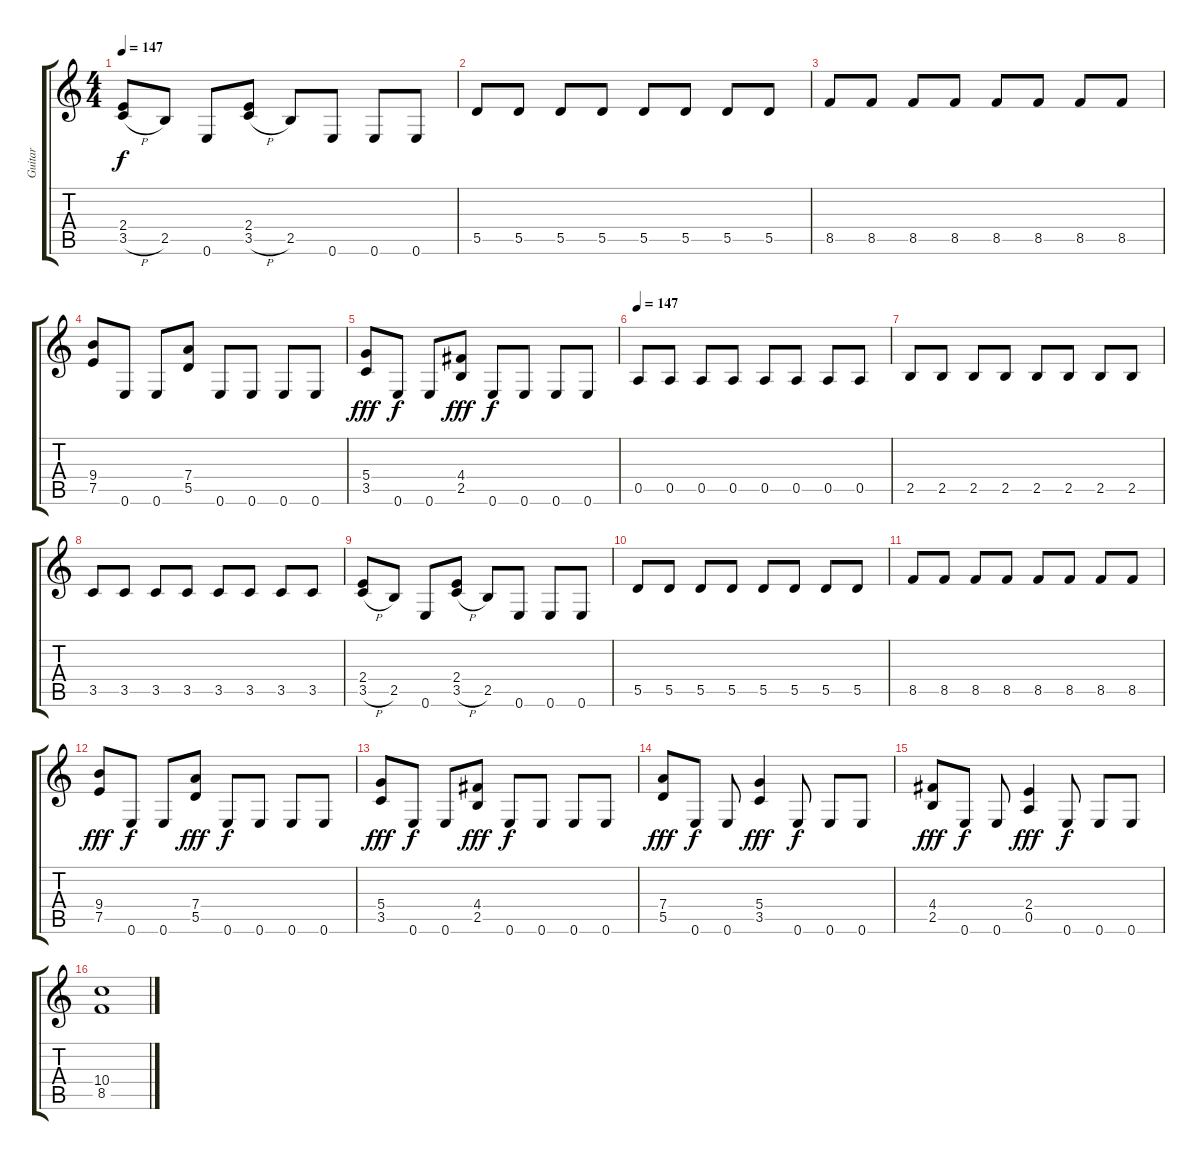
\track ("Guitar" "Guitar") {instrument distortionguitar}
\staff {score tabs}
\tuning (E4 B3 G3 D3 A2 E2) {hide}
\ts (4 4)
\tempo 147
\clef g2
\ks c
(2.4 3.5{h}).8{dy f} 2.5.8 0.6.8 (2.4 3.5{h}).8 2.5.8 0.6.8 0.6.8 0.6.8 |
5.5.8 5.5.8 5.5.8 5.5.8 5.5.8 5.5.8 5.5.8 5.5.8 |
8.5.8 8.5.8 8.5.8 8.5.8 8.5.8 8.5.8 8.5.8 8.5.8 |
(9.4 7.5).8 0.6.8 0.6.8 (7.4 5.5).8 0.6.8 0.6.8 0.6.8 0.6.8 |
(5.4 3.5).8{dy fff} 0.6.8{dy f} 0.6.8 (4.4 2.5).8{dy fff} 0.6.8{dy f} 0.6.8 0.6.8 0.6.8 |
\tempo 147
0.5.8 0.5.8 0.5.8 0.5.8 0.5.8 0.5.8 0.5.8 0.5.8 |
2.5.8 2.5.8 2.5.8 2.5.8 2.5.8 2.5.8 2.5.8 2.5.8 |
3.5.8 3.5.8 3.5.8 3.5.8 3.5.8 3.5.8 3.5.8 3.5.8 |
(2.4 3.5{h}).8 2.5.8 0.6.8 (2.4 3.5{h}).8 2.5.8 0.6.8 0.6.8 0.6.8 |
5.5.8 5.5.8 5.5.8 5.5.8 5.5.8 5.5.8 5.5.8 5.5.8 |
8.5.8 8.5.8 8.5.8 8.5.8 8.5.8 8.5.8 8.5.8 8.5.8 |
(9.4 7.5).8{dy fff} 0.6.8{dy f} 0.6.8 (7.4 5.5).8{dy fff} 0.6.8{dy f} 0.6.8 0.6.8 0.6.8 |
(5.4 3.5).8{dy fff} 0.6.8{dy f} 0.6.8 (4.4 2.5).8{dy fff} 0.6.8{dy f} 0.6.8 0.6.8 0.6.8 |
(7.4 5.5).8{dy fff} 0.6.8{dy f} 0.6.8 (5.4 3.5).4{dy fff} 0.6.8{dy f} 0.6.8 0.6.8 |
(4.4 2.5).8{dy fff} 0.6.8{dy f} 0.6.8 (2.4 0.5).4{dy fff} 0.6.8{dy f} 0.6.8 0.6.8 |
(10.4 8.5).1
